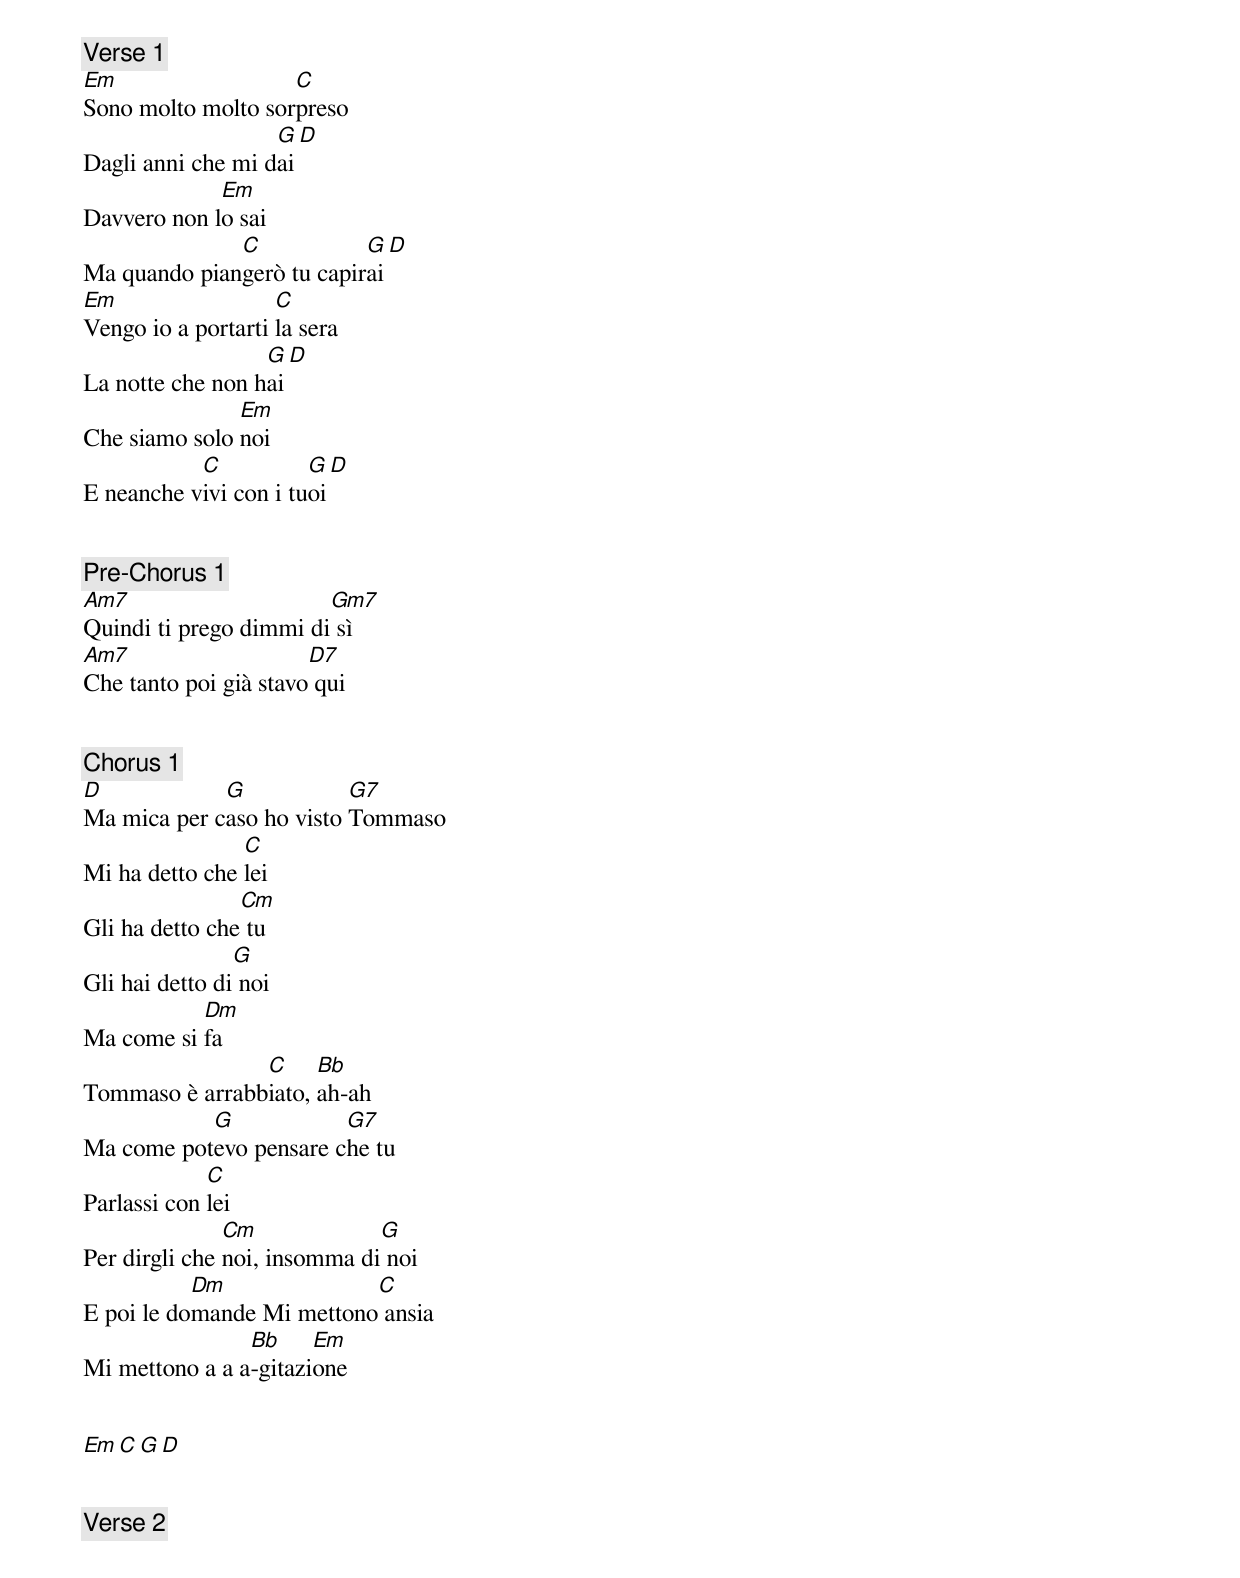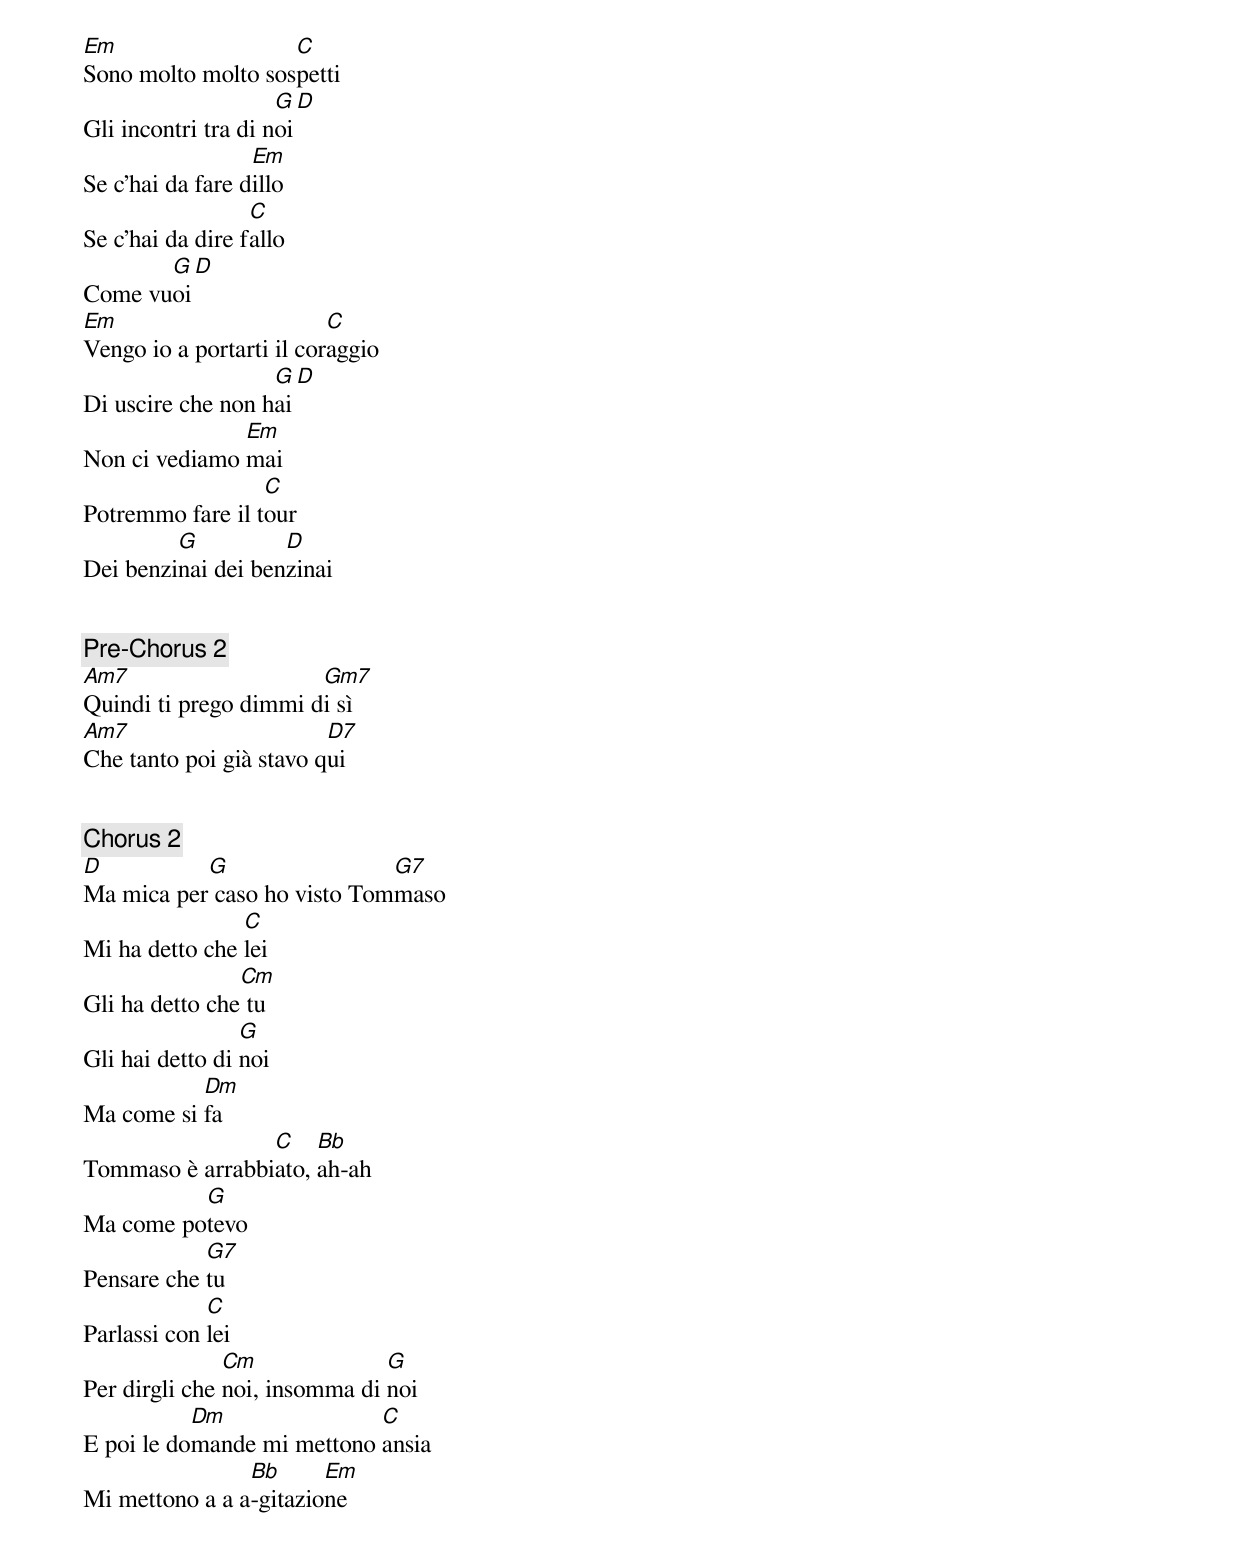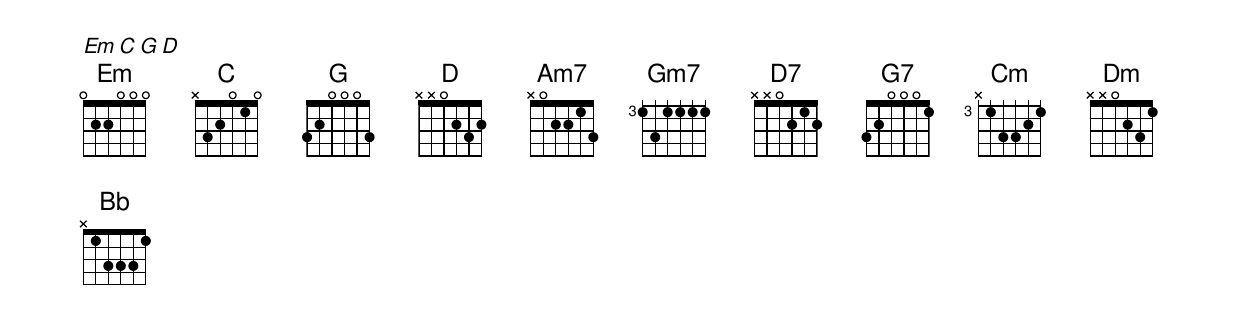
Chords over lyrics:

[Verse 1]
Em                  C
Sono molto molto sorpreso
                   G  D
Dagli anni che mi dai
             Em
Davvero non lo sai
              C            G  D
Ma quando piangerò tu capirai
Em                  C
Vengo io a portarti la sera
                  G  D
La notte che non hai
               Em
Che siamo solo noi
           C           G  D
E neanche vivi con i tuoi


[Pre-Chorus 1]
Am7                     Gm7
Quindi ti prego dimmi di sì
Am7                    D7
Che tanto poi già stavo qui


[Chorus 1]
D            G            G7
Ma mica per caso ho visto Tommaso
                C
Mi ha detto che lei
                Cm
Gli ha detto che tu
                G
Gli hai detto di noi
           Dm
Ma come si fa
                C     Bb
Tommaso è arrabbiato, ah-ah
           G            G7
Ma come potevo pensare che tu
             C
Parlassi con lei
               Cm             G
Per dirgli che noi, insomma di noi
           Dm              C
E poi le domande Mi mettono ansia
                Bb     Em
Mi mettono a a a-gitazione


Em  C  G  D


[Verse 2]
Em                  C
Sono molto molto sospetti
                     G  D
Gli incontri tra di noi
                  Em
Se c'hai da fare dillo
                  C
Se c'hai da dire fallo
       G  D
Come vuoi
Em                        C
Vengo io a portarti il coraggio
                   G  D
Di uscire che non hai
               Em
Non ci vediamo mai
                  C
Potremmo fare il tour
         G          D
Dei benzinai dei benzinai


[Pre-Chorus 2]
Am7                    Gm7
Quindi ti prego dimmi di sì
Am7                      D7
Che tanto poi già stavo qui


[Chorus 2]
D          G                 G7
Ma mica per caso ho visto Tommaso
                C
Mi ha detto che lei
                Cm
Gli ha detto che tu
                 G
Gli hai detto di noi
           Dm
Ma come si fa
                 C    Bb
Tommaso è arrabbiato, ah-ah
          G
Ma come potevo
            G7
Pensare che tu
             C
Parlassi con lei
               Cm              G
Per dirgli che noi, insomma di noi
           Dm               C
E poi le domande mi mettono ansia
                Bb      Em
Mi mettono a a a-gitazione


Em  C  G  D
